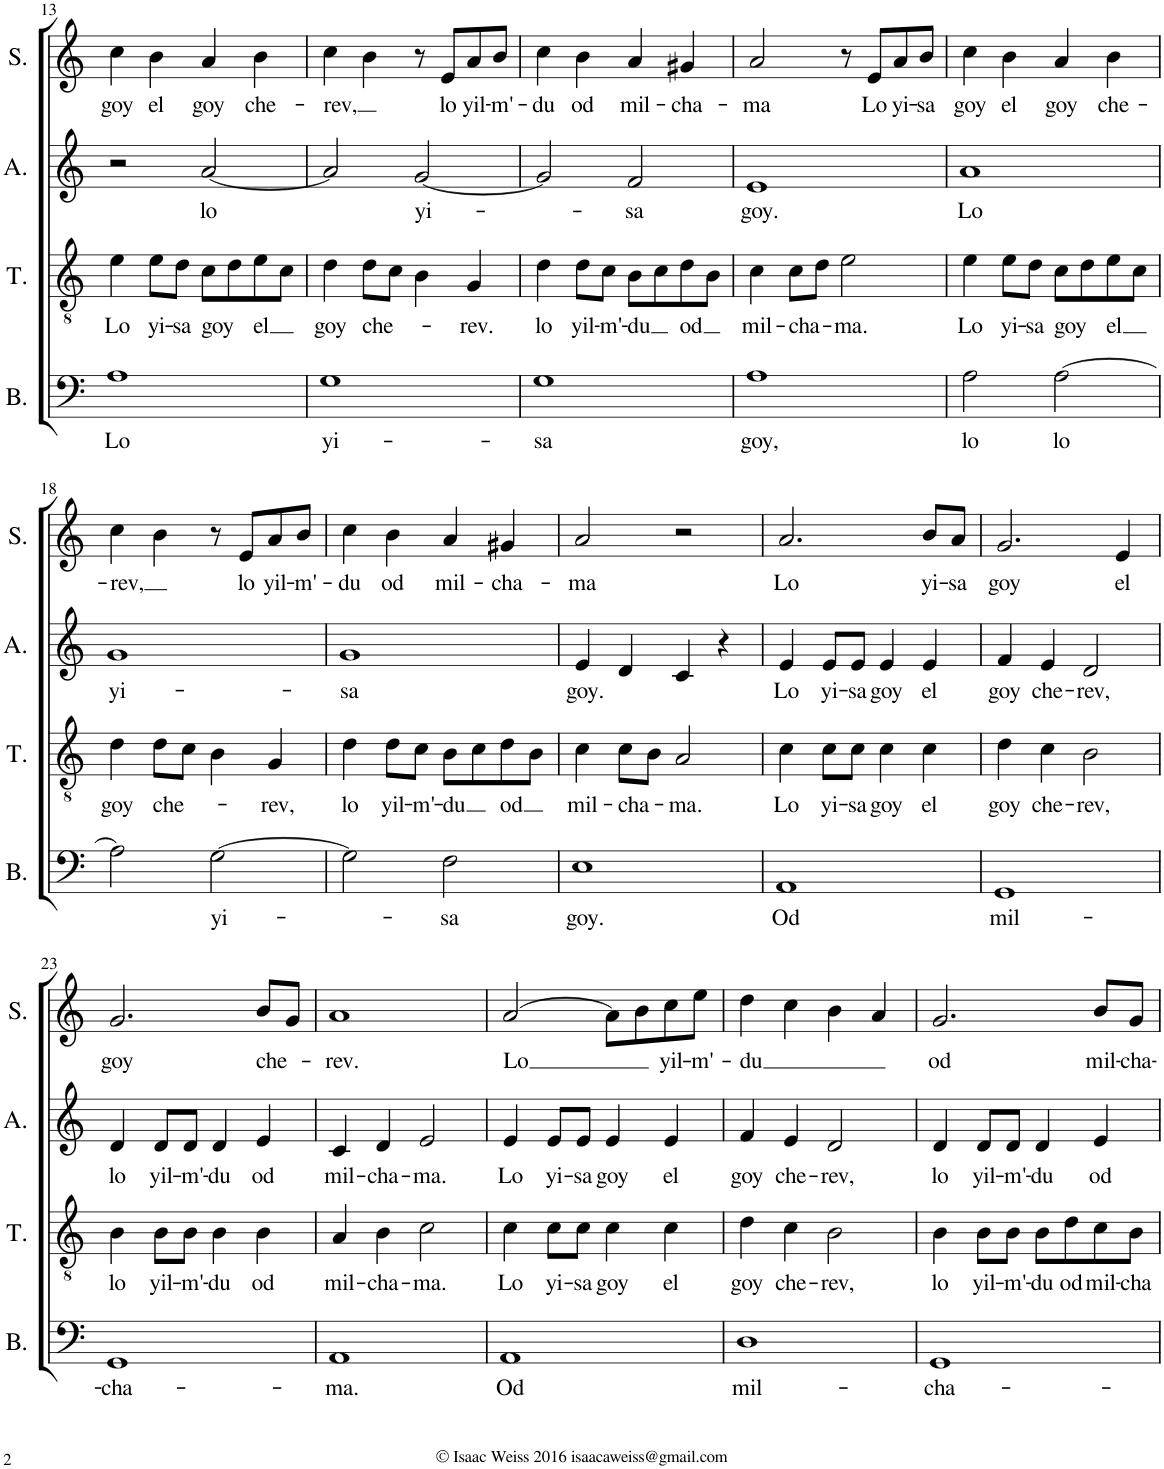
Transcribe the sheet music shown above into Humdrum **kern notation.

**kern	**text	**kern	**text	**kern	**text	**kern	**text
*part4	*part4	*part3	*part3	*part2	*part2	*part1	*part1
*staff4	*staff4	*staff3	*staff3	*staff2	*staff2	*staff1	*staff1
*I"Bass	*	*I"Tenor	*	*I"Alto	*	*I"Soprano	*
*I'B.	*	*I'T.	*	*I'A.	*	*I'S.	*
!!LO:PB:g=z
*clefF4	*	*clefGv2	*	*clefG2	*	*clefG2	*
*Trd1c2	*	*Trd1c2	*	*Trd1c2	*	*Trd1c2	*
*k[]	*	*k[]	*	*k[]	*	*k[]	*
*M4/4	*	*M4/4	*	*M4/4	*	*M4/4	*
=13	=13	=13	=13	=13	=13	=13	=13
!	!LO:LY:b	!	!LO:LY:b	!	!	!	!LO:LY:b
1A	Lo	4e\	Lo	2r	.	4cc\	goy
!	!	!	!LO:LY:b	!	!	!	!LO:LY:b
.	.	8e\L	yi-	.	.	4b\	el
!	!	!	!LO:LY:b	!	!	!	!
.	.	8d\J	-sa	.	.	.	.
!	!	!	!LO:LY:b	!	!LO:LY:b	!	!LO:LY:b
.	.	8c\L	goy	[2a/	lo	4a/	goy
.	.	8d\	.	.	.	.	.
!	!	!	!LO:LY:b	!	!	!	!LO:LY:b
.	.	8e\	el	.	.	4b\	che-
.	.	8c\J	.	.	.	.	.
=14	=14	=14	=14	=14	=14	=14	=14
!	!LO:LY:b	!	!LO:LY:b	!	!	!	!LO:LY:b
1G	yi-	4d\	goy	2a/]	.	4cc\	-rev,
!	!	!	!LO:LY:b	!	!	!	!
.	.	8d\L	che-	.	.	4b\	.
.	.	8c\J	.	.	.	.	.
!	!	!	!	!	!LO:LY:b	!	!
.	.	4B\	.	[2g/	-yi-	8r	.
!	!	!	!	!	!	!	!LO:LY:b
.	.	.	.	.	.	8e/L	lo
!	!	!	!LO:LY:b	!	!	!	!LO:LY:b
.	.	4G/	-rev.	.	.	8a/	yil-
!	!	!	!	!	!	!	!LO:LY:b
.	.	.	.	.	.	8b/J	-m'-
=15	=15	=15	=15	=15	=15	=15	=15
!	!LO:LY:b	!	!LO:LY:b	!	!	!	!LO:LY:b
1G	-sa	4d\	lo	2g/]	.	4cc\	-du
!	!	!	!LO:LY:b	!	!	!	!LO:LY:b
.	.	8d\L	yil-	.	.	4b\	od
!	!	!	!LO:LY:b	!	!	!	!
.	.	8c\J	-m'-	.	.	.	.
!	!	!	!LO:LY:b	!	!LO:LY:b	!	!LO:LY:b
.	.	8B\L	-du	2f/	-sa	4a/	mil-
.	.	8c\	.	.	.	.	.
!	!	!	!LO:LY:b	!	!	!	!LO:LY:b
.	.	8d\	od	.	.	4g#X/	-cha-
.	.	8B\J	.	.	.	.	.
=16	=16	=16	=16	=16	=16	=16	=16
!	!LO:LY:b	!	!LO:LY:b	!	!LO:LY:b	!	!LO:LY:b
1A	goy,	4c\	mil-	1e	goy.	2a/	-ma
!	!	!	!LO:LY:b	!	!	!	!
.	.	8c\L	-cha-	.	.	.	.
.	.	8d\J	.	.	.	.	.
!	!	!	!LO:LY:b	!	!	!	!
.	.	2e\	-ma.	.	.	8r	.
!	!	!	!	!	!	!	!LO:LY:b
.	.	.	.	.	.	8e/L	Lo
!	!	!	!	!	!	!	!LO:LY:b
.	.	.	.	.	.	8a/	yi-
!	!	!	!	!	!	!	!LO:LY:b
.	.	.	.	.	.	8b/J	-sa
=17	=17	=17	=17	=17	=17	=17	=17
!	!LO:LY:b	!	!LO:LY:b	!	!LO:LY:b	!	!LO:LY:b
2A\	lo	4e\	Lo	1a	Lo	4cc\	goy
!	!	!	!LO:LY:b	!	!	!	!LO:LY:b
.	.	8e\L	yi-	.	.	4b\	el
!	!	!	!LO:LY:b	!	!	!	!
.	.	8d\J	-sa	.	.	.	.
!	!LO:LY:b	!	!LO:LY:b	!	!	!	!LO:LY:b
[2A\	lo	8c\L	goy	.	.	4a/	goy
.	.	8d\	.	.	.	.	.
!	!	!	!LO:LY:b	!	!	!	!LO:LY:b
.	.	8e\	el	.	.	4b\	che-
.	.	8c\J	.	.	.	.	.
!!LO:LB:g=z
=18	=18	=18	=18	=18	=18	=18	=18
!	!	!	!LO:LY:b	!	!LO:LY:b	!	!LO:LY:b
2A\]	.	4d\	goy	1g	yi-	4cc\	-rev,
!	!	!	!LO:LY:b	!	!	!	!
.	.	8d\L	che-	.	.	4b\	.
.	.	8c\J	.	.	.	.	.
!	!LO:LY:b	!	!	!	!	!	!
[2G\	-yi-	4B\	.	.	.	8r	.
!	!	!	!	!	!	!	!LO:LY:b
.	.	.	.	.	.	8e/L	lo
!	!	!	!LO:LY:b	!	!	!	!LO:LY:b
.	.	4G/	-rev,	.	.	8a/	yil-
!	!	!	!	!	!	!	!LO:LY:b
.	.	.	.	.	.	8b/J	-m'-
=19	=19	=19	=19	=19	=19	=19	=19
!	!	!	!LO:LY:b	!	!LO:LY:b	!	!LO:LY:b
2G\]	.	4d\	lo	1g	-sa	4cc\	-du
!	!	!	!LO:LY:b	!	!	!	!LO:LY:b
.	.	8d\L	yil-	.	.	4b\	od
!	!	!	!LO:LY:b	!	!	!	!
.	.	8c\J	-m'-	.	.	.	.
!	!LO:LY:b	!	!LO:LY:b	!	!	!	!LO:LY:b
2F\	-sa	8B\L	-du	.	.	4a/	mil-
.	.	8c\	.	.	.	.	.
!	!	!	!LO:LY:b	!	!	!	!LO:LY:b
.	.	8d\	od	.	.	4g#X/	-cha-
.	.	8B\J	.	.	.	.	.
=20	=20	=20	=20	=20	=20	=20	=20
!	!LO:LY:b	!	!LO:LY:b	!	!LO:LY:b	!	!LO:LY:b
1E	goy.	4c\	mil-	4e/	goy.	2a/	-ma
!	!	!	!LO:LY:b	!	!	!	!
.	.	8c\L	-cha-	4d/	.	.	.
.	.	8B\J	.	.	.	.	.
!	!	!	!LO:LY:b	!	!	!	!
.	.	2A/	-ma.	4c/	.	2r	.
.	.	.	.	4r	.	.	.
=21	=21	=21	=21	=21	=21	=21	=21
!	!LO:LY:b	!	!LO:LY:b	!	!LO:LY:b	!	!LO:LY:b
1AA	Od	4c\	Lo	4e/	Lo	2.a/	Lo
!	!	!	!LO:LY:b	!	!LO:LY:b	!	!
.	.	8c\L	yi-	8e/L	yi-	.	.
!	!	!	!LO:LY:b	!	!LO:LY:b	!	!
.	.	8c\J	-sa	8e/J	-sa	.	.
!	!	!	!LO:LY:b	!	!LO:LY:b	!	!
.	.	4c\	goy	4e/	goy	.	.
!	!	!	!LO:LY:b	!	!LO:LY:b	!	!LO:LY:b
.	.	4c\	el	4e/	el	8b/L	yi-
!	!	!	!	!	!	!	!LO:LY:b
.	.	.	.	.	.	8a/J	-sa
=22	=22	=22	=22	=22	=22	=22	=22
!	!LO:LY:b	!	!LO:LY:b	!	!LO:LY:b	!	!LO:LY:b
1GG	mil-	4d\	goy	4f/	goy	2.g/	goy
!	!	!	!LO:LY:b	!	!LO:LY:b	!	!
.	.	4c\	che-	4e/	che-	.	.
!	!	!	!LO:LY:b	!	!LO:LY:b	!	!
.	.	2B\	-rev,	2d/	-rev,	.	.
!	!	!	!	!	!	!	!LO:LY:b
.	.	.	.	.	.	4e/	el
!!LO:LB:g=z
=23	=23	=23	=23	=23	=23	=23	=23
!	!LO:LY:b	!	!LO:LY:b	!	!LO:LY:b	!	!LO:LY:b
1GG	-cha-	4B\	lo	4d/	lo	2.g/	goy
!	!	!	!LO:LY:b	!	!LO:LY:b	!	!
.	.	8B\L	yil-	8d/L	yil-	.	.
!	!	!	!LO:LY:b	!	!LO:LY:b	!	!
.	.	8B\J	-m'-	8d/J	-m'-	.	.
!	!	!	!LO:LY:b	!	!LO:LY:b	!	!
.	.	4B\	-du	4d/	-du	.	.
!	!	!	!LO:LY:b	!	!LO:LY:b	!	!LO:LY:b
.	.	4B\	od	4e/	od	8b/L	che-
.	.	.	.	.	.	8g/J	.
=24	=24	=24	=24	=24	=24	=24	=24
!	!LO:LY:b	!	!LO:LY:b	!	!LO:LY:b	!	!LO:LY:b
1AA	-ma.	4A/	mil-	4c/	mil-	1a	-rev.
!	!	!	!LO:LY:b	!	!LO:LY:b	!	!
.	.	4B\	-cha-	4d/	-cha-	.	.
!	!	!	!LO:LY:b	!	!LO:LY:b	!	!
.	.	2c\	-ma.	2e/	-ma.	.	.
=25	=25	=25	=25	=25	=25	=25	=25
!	!LO:LY:b	!	!LO:LY:b	!	!LO:LY:b	!	!LO:LY:b
1AA	Od	4c\	Lo	4e/	Lo	[2a/	Lo
!	!	!	!LO:LY:b	!	!LO:LY:b	!	!
.	.	8c\L	yi-	8e/L	yi-	.	.
!	!	!	!LO:LY:b	!	!LO:LY:b	!	!
.	.	8c\J	-sa	8e/J	-sa	.	.
!	!	!	!LO:LY:b	!	!LO:LY:b	!	!
.	.	4c\	goy	4e/	goy	8a\L]	.
.	.	.	.	.	.	8b\	.
!	!	!	!LO:LY:b	!	!LO:LY:b	!	!LO:LY:b
.	.	4c\	el	4e/	el	8cc\	yil-
!	!	!	!	!	!	!	!LO:LY:b
.	.	.	.	.	.	8ee\J	-m'-
=26	=26	=26	=26	=26	=26	=26	=26
!	!LO:LY:b	!	!LO:LY:b	!	!LO:LY:b	!	!LO:LY:b
1D	mil-	4d\	goy	4f/	goy	4dd\	-du
!	!	!	!LO:LY:b	!	!LO:LY:b	!	!
.	.	4c\	che-	4e/	che-	4cc\	.
!	!	!	!LO:LY:b	!	!LO:LY:b	!	!
.	.	2B\	-rev,	2d/	-rev,	4b\	.
.	.	.	.	.	.	4a/	.
=27	=27	=27	=27	=27	=27	=27	=27
!	!LO:LY:b	!	!LO:LY:b	!	!LO:LY:b	!	!LO:LY:b
1GG	-cha-	4B\	lo	4d/	lo	2.g/	od
!	!	!	!LO:LY:b	!	!LO:LY:b	!	!
.	.	8B\L	yil-	8d/L	yil-	.	.
!	!	!	!LO:LY:b	!	!LO:LY:b	!	!
.	.	8B\J	-m'-	8d/J	-m'-	.	.
!	!	!	!LO:LY:b	!	!LO:LY:b	!	!
.	.	8B\L	-du	4d/	-du	.	.
!	!	!	!LO:LY:b	!	!	!	!
.	.	8d\	od	.	.	.	.
!	!	!	!LO:LY:b	!	!LO:LY:b	!	!LO:LY:b
.	.	8c\	mil-	4e/	od	8b/L	mil-
!	!	!	!LO:LY:b	!	!	!	!LO:LY:b
.	.	8B\J	-cha	.	.	8g/J	-cha-
=	=	=	=	=	=	=	=
*-	*-	*-	*-	*-	*-	*-	*-
